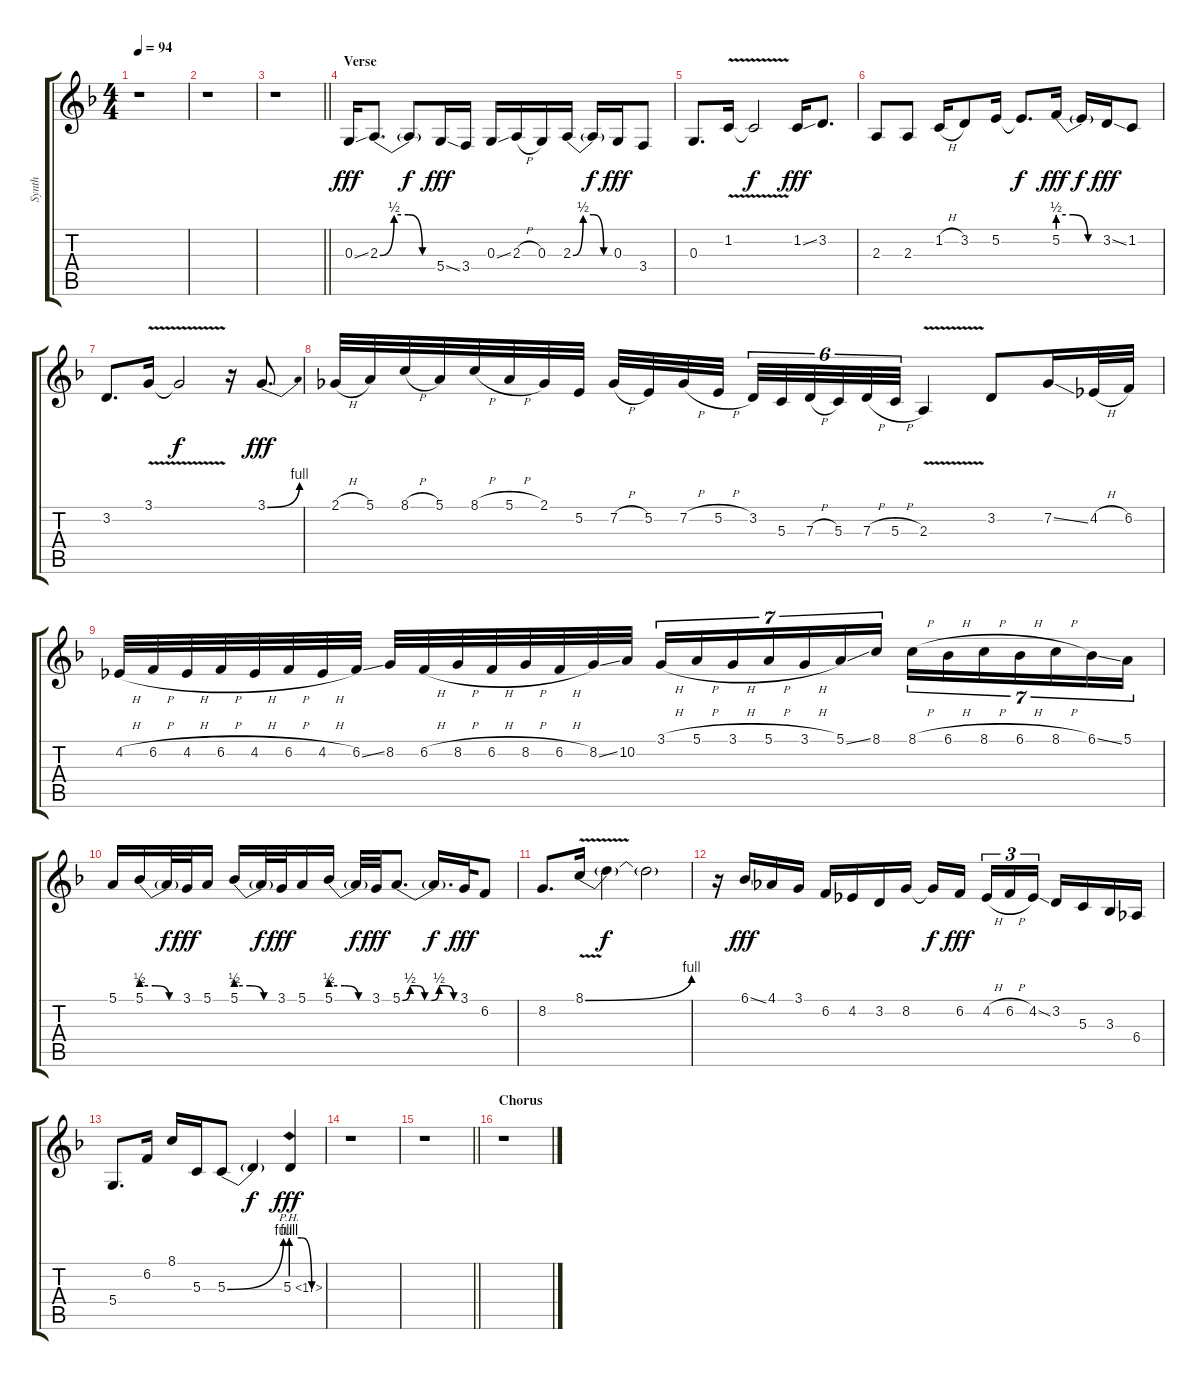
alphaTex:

\track ("Synth" "Synth") {instrument lead2sawtooth}
\staff {score tabs}
\tuning (E4 B3 G3 D3 A2 E2) {hide}
\ts (4 4)
\tempo 94
\clef g2
\ks f
r.1{dy fff} |
r.1 |
\barLineRight lightlight
r.1 |
\section ("" "Verse")
0.3{ss}.16{volume 10 instrument lead1square} 2.3{be (custom 0 0 15 2 30 2 45 0 60 0)}.8{d} 2.3{t}.8{dy f} 5.4{ss}.16{dy fff} 3.4.16 0.3{ss}.16 2.3{h}.16 0.3.16 2.3{be (custom 0 0 15 2 30 2 45 0 60 0)}.16 2.3{t}.16{dy f} 0.3.16{dy fff} 3.4.8 |
0.3.8{d} 1.2{v}.16 1.2{t}.2{dy f} 1.2{ss}.16{dy fff} 3.2.8{d} |
2.3.8 2.3.8 1.2{h}.16 3.2.8 5.2.16 5.2{t}.8{d dy f} 5.2{be (custom 0 2 20 2 40 0 60 0)}.16{dy fff} 5.2{t}.16{dy f} 3.2{ss}.16{dy fff} 1.2.8 |
3.2.8{d} 3.1{v}.16 3.1{t}.2{dy f} r.16 3.1{be (bend 0 0 60 4)}.8{d dy fff} |
2.1{h}.32 5.1.32 8.1{h}.32 5.1.32 8.1{h}.32 5.1{h}.32 2.1.32 5.2.32 7.2{h}.32 5.2.32 7.2{h}.32 5.2{h}.32 3.2.32{tu (6 4)} 5.3.32{tu (6 4)} 7.3{h}.32{tu (6 4)} 5.3.32{tu (6 4)} 7.3{h}.32{tu (6 4)} 5.3{h}.32{tu (6 4)} 2.3{v}.4 3.2.8 7.2{ss}.16 4.2{h}.32 6.2.32 |
4.2{h}.32 6.2{h}.32 4.2{h}.32 6.2{h}.32 4.2{h}.32 6.2{h}.32 4.2{h}.32 6.2{ss}.32 8.2.32 6.2{h}.32 8.2{h}.32 6.2{h}.32 8.2{h}.32 6.2{h}.32 8.2{ss}.32 10.2.32 3.1{h}.16{tu (7 4)} 5.1{h}.16{tu (7 4)} 3.1{h}.16{tu (7 4)} 5.1{h}.16{tu (7 4)} 3.1{h}.16{tu (7 4)} 5.1{ss}.16{tu (7 4)} 8.1.16{tu (7 4)} 8.1{h}.16{tu (7 4)} 6.1{h}.16{tu (7 4)} 8.1{h}.16{tu (7 4)} 6.1{h}.16{tu (7 4)} 8.1{h}.16{tu (7 4)} 6.1{ss}.16{tu (7 4)} 5.1.16{tu (7 4)} |
5.1.16 5.1{be (custom 0 2 20 2 40 0 60 0)}.16 5.1{t}.32{dy f} 3.1.32{dy fff} 5.1.16 5.1{be (custom 0 2 20 2 40 0 60 0)}.16 5.1{t}.32{dy f} 3.1.32{dy fff} 5.1.16 5.1{be (custom 0 2 20 2 40 0 60 0)}.16 5.1{t}.32{dy f} 3.1.32{dy fff} 5.1{be (custom 0 0 8 2 15 2 23 0 30 0 38 2 45 2 53 0 60 0)}.8{d} 5.1{t}.16{d dy f} 3.1.32{dy fff} 6.2.8 |
8.2.8{d} 8.1{be (bend 0 0 60 4) v}.16 8.1{t}.4{dy f} 8.1{t}.2 |
r.16 6.1{ss}.16{dy fff} 4.1.16 3.1.16 6.2.16 4.2.16 3.2.16 8.2.16 8.2{t}.16{dy f} 6.2.16{dy fff} 4.2{h}.16{tu (3 2)} 6.2{h}.16{tu (3 2)} 4.2{ss}.16{tu (3 2)} 3.2.16 5.3.16 3.3.16 6.4.16 |
5.4.8{d} 6.2.16 8.1.16 5.3.16 5.3{be (bend 0 0 60 4)}.8 5.3{t}.4{dy f} 5.3{be (custom 0 4 20 4 40 0 60 0) ph 12}.4{dy fff} |
r.1 |
\barLineRight lightlight
r.1 |
\section ("" "Chorus")
r.1
